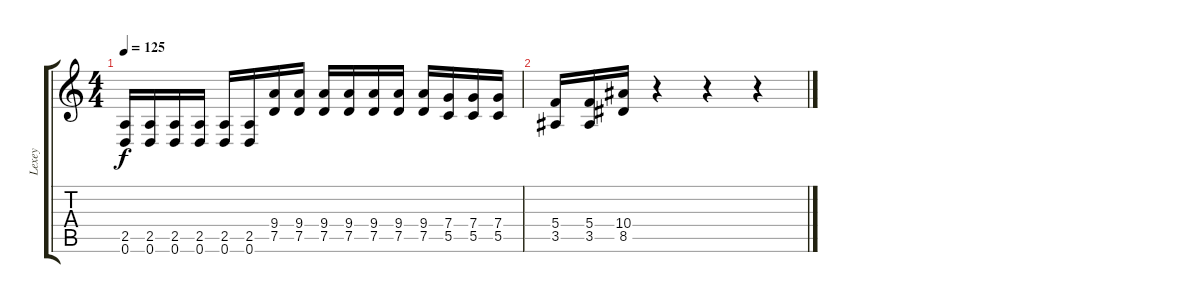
\track ("Lexey" "Lexey") {instrument distortionguitar}
\staff {score tabs}
\tuning (D4 A3 F3 C3 G2 D2) {hide}
\ts (4 4)
\tempo 125
\clef g2
\ks c
(2.5 0.6).16{dy f} (2.5 0.6).16 (2.5 0.6).16 (2.5 0.6).16 (2.5 0.6).16 (2.5 0.6).16 (9.4 7.5).16 (9.4 7.5).16 (9.4 7.5).16 (9.4 7.5).16 (9.4 7.5).16 (9.4 7.5).16 (9.4 7.5).16 (7.4 5.5).16 (7.4 5.5).16 (7.4 5.5).16 |
(5.4 3.5).16 (5.4 3.5).16 (10.4 8.5).16 r.4 r.4 r.4
